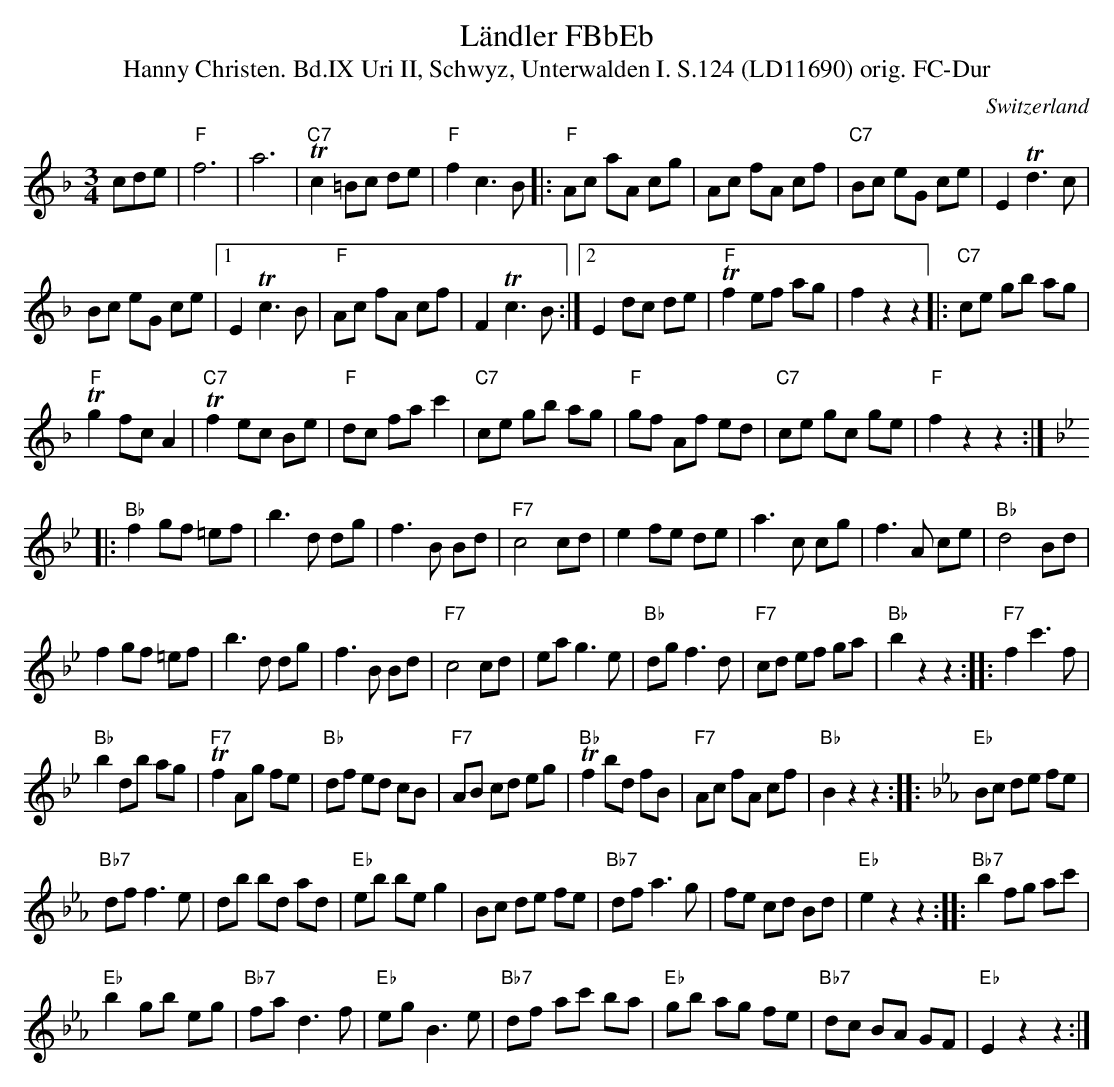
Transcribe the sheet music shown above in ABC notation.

X:1
T: L\"andler FBbEb
T:Hanny Christen. Bd.IX Uri II, Schwyz, Unterwalden I. S.124 (LD11690) orig. FC-Dur
M:3/4
L:1/8
O:Switzerland
K:F major
cde | "F"f6 | a6 | "C7"Tc2 =Bc de | "F"f2 c3B |: "F"Ac aA cg | Ac fA cf | "C7"Bc eG ce |E2 Td3c |
Bc eG ce |1 E2 Tc3B | "F"Ac fA cf | F2 Tc3B :|2 E2 dc de | "F"Tf2 ef ag | f2 z2z2 |: "C7"ce gb ag |
"F"Tg2 fc A2 | "C7"Tf2 ec Be | "F"dc fa c'2 | "C7"ce gb ag | "F"gf Af ed | "C7"ce gc ge | "F"f2z2z2 :: [K:Bb]
"Bb"f2 gf =ef | b3d dg | f3 B Bd | "F7"c4 cd | e2 fe de | a3c cg | f3A ce | "Bb"d4 Bd |
f2 gf =ef | b3d dg | f3B Bd | "F7"c4 cd | ea g3e | "Bb"dg f3d | "F7"cd ef ga | "Bb"b2 z2z2 :: "F7"f2 c'3f |
"Bb"b2 db ag | "F7"Tf2 Ag fe | "Bb"df ed cB | "F7"AB cd eg | "Bb"Tf2 bd fB | "F7"Ac fA cf | "Bb"B2 z2z2 :: [K:Eb] "Eb"Bc de fe |
"Bb7"df f3e | db bd ad | "Eb"eb be g2 | Bc de fe | "Bb7"df a3g | fe cd Bd | "Eb"e2z2z2 :: "Bb7"b2fg ac' |
"Eb"b2 gb eg | "Bb7"fa d3f | "Eb"eg B3e | "Bb7"df ac' ba | "Eb"gb ag fe | "Bb7"dc BA GF | "Eb"E2 z2z2 :|
